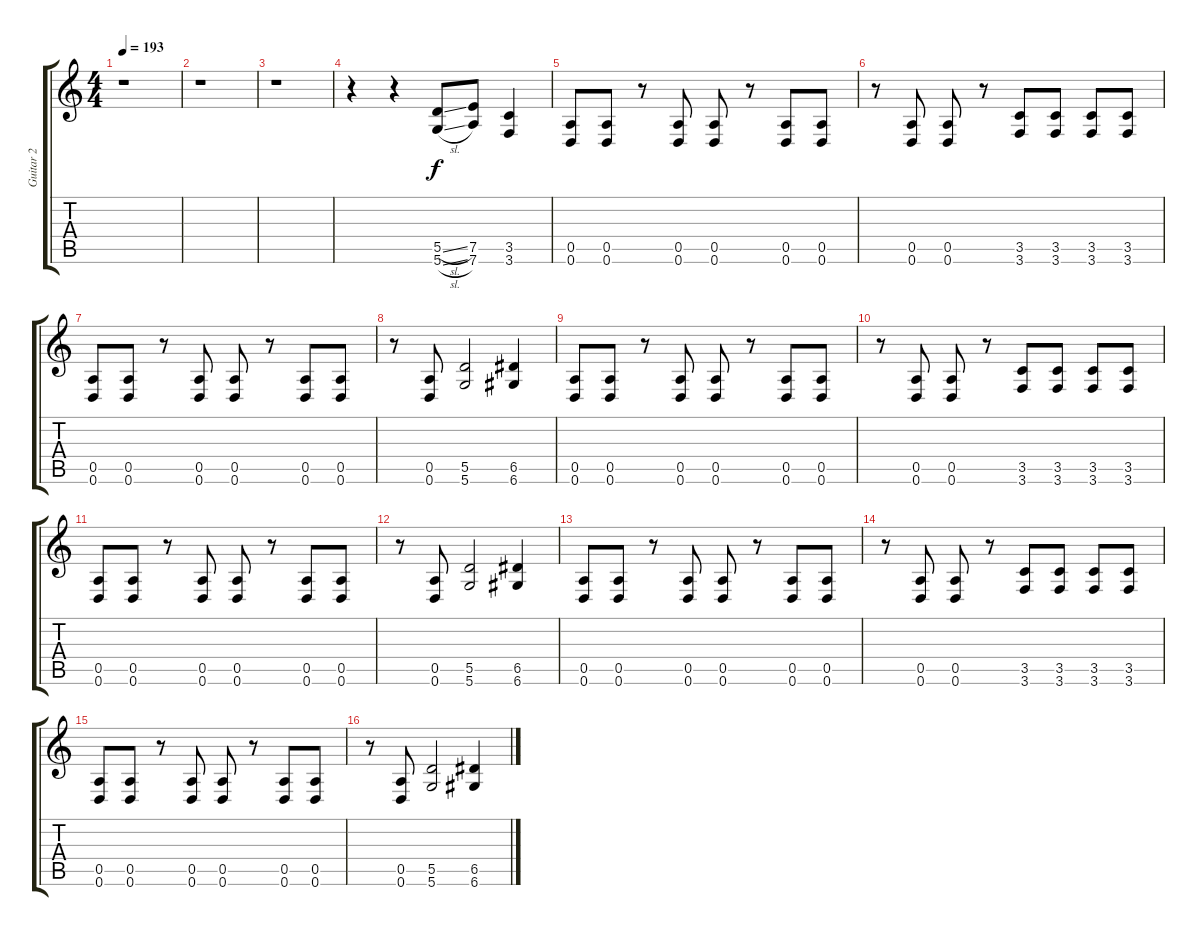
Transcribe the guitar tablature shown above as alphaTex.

\track ("Guitar 2" "Guitar 2") {instrument overdrivenguitar}
\staff {score tabs}
\tuning (E4 B3 G3 D3 A2 D2) {hide}
\ts (4 4)
\tempo 193
\clef g2
\ks c
r.1{dy mp} |
r.1 |
r.1 |
r.4 r.4 (5.5{sl} 5.6{sl}).8{dy f} (7.5 7.6).8 (3.5 3.6).4 |
(0.5 0.6).8 (0.5 0.6).8 r.8 (0.5 0.6).8 (0.5 0.6).8 r.8 (0.5 0.6).8 (0.5 0.6).8 |
r.8 (0.5 0.6).8 (0.5 0.6).8 r.8 (3.5 3.6).8 (3.5 3.6).8 (3.5 3.6).8 (3.5 3.6).8 |
(0.5 0.6).8 (0.5 0.6).8 r.8 (0.5 0.6).8 (0.5 0.6).8 r.8 (0.5 0.6).8 (0.5 0.6).8 |
r.8 (0.5 0.6).8 (5.5 5.6).2 (6.5 6.6).4 |
(0.5 0.6).8 (0.5 0.6).8 r.8 (0.5 0.6).8 (0.5 0.6).8 r.8 (0.5 0.6).8 (0.5 0.6).8 |
r.8 (0.5 0.6).8 (0.5 0.6).8 r.8 (3.5 3.6).8 (3.5 3.6).8 (3.5 3.6).8 (3.5 3.6).8 |
(0.5 0.6).8 (0.5 0.6).8 r.8 (0.5 0.6).8 (0.5 0.6).8 r.8 (0.5 0.6).8 (0.5 0.6).8 |
r.8 (0.5 0.6).8 (5.5 5.6).2 (6.5 6.6).4 |
(0.5 0.6).8 (0.5 0.6).8 r.8 (0.5 0.6).8 (0.5 0.6).8 r.8 (0.5 0.6).8 (0.5 0.6).8 |
r.8 (0.5 0.6).8 (0.5 0.6).8 r.8 (3.5 3.6).8 (3.5 3.6).8 (3.5 3.6).8 (3.5 3.6).8 |
(0.5 0.6).8 (0.5 0.6).8 r.8 (0.5 0.6).8 (0.5 0.6).8 r.8 (0.5 0.6).8 (0.5 0.6).8 |
r.8 (0.5 0.6).8 (5.5 5.6).2 (6.5 6.6).4
